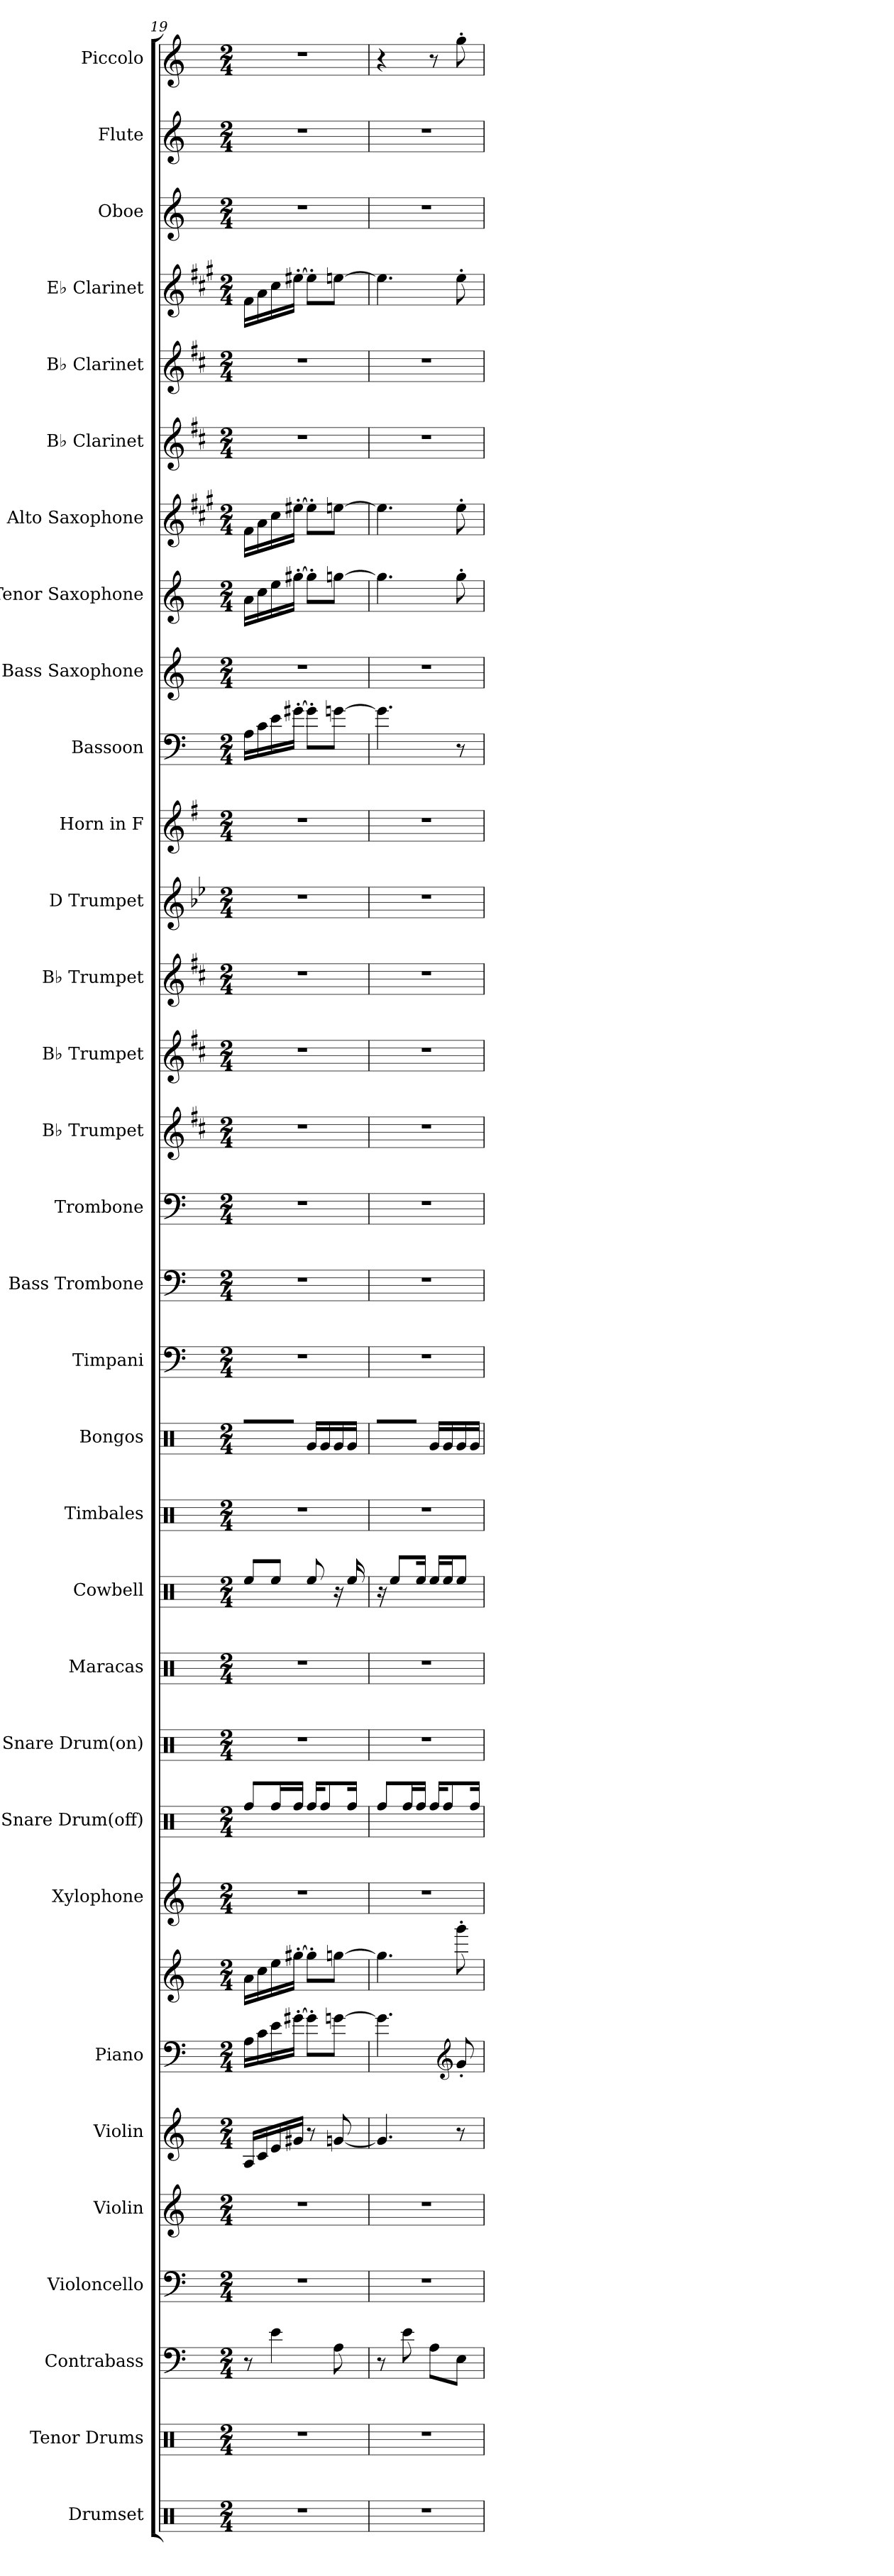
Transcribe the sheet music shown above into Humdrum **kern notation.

**kern	**kern	**kern	**kern	**kern	**kern	**kern	**kern	**kern	**kern	**kern	**kern	**kern	**kern	**kern	**kern	**kern	**kern	**kern	**kern	**kern	**kern	**kern	**kern	**kern	**kern	**kern	**kern	**kern	**kern	**kern	**kern	**kern
*part32	*part31	*part30	*part29	*part28	*part27	*part26	*part26	*part25	*part24	*part23	*part22	*part21	*part20	*part19	*part18	*part17	*part16	*part15	*part14	*part13	*part12	*part11	*part10	*part9	*part8	*part7	*part6	*part5	*part4	*part3	*part2	*part1
*staff33	*staff32	*staff31	*staff30	*staff29	*staff28	*staff27	*staff26	*staff25	*staff24	*staff23	*staff22	*staff21	*staff20	*staff19	*staff18	*staff17	*staff16	*staff15	*staff14	*staff13	*staff12	*staff11	*staff10	*staff9	*staff8	*staff7	*staff6	*staff5	*staff4	*staff3	*staff2	*staff1
*I"Drumset	*I"Tenor Drums	*I"Contrabass	*I"Violoncello	*I"Violin	*I"Violin	*I"Piano	*	*I"Xylophone	*I"Snare Drum(off)	*I"Snare Drum(on)	*I"Maracas	*I"Cowbell	*I"Timbales	*I"Bongos	*I"Timpani	*I"Bass Trombone	*I"Trombone	*I"B♭ Trumpet	*I"B♭ Trumpet	*I"B♭ Trumpet	*I"D Trumpet	*I"Horn in F	*I"Bassoon	*I"Bass Saxophone	*I"Tenor Saxophone	*I"Alto Saxophone	*I"B♭ Clarinet	*I"B♭ Clarinet	*I"E♭ Clarinet	*I"Oboe	*I"Flute	*I"Piccolo
*I'Drs.	*I'T.D.	*I'Cb.	*I'Vc.	*I'Vln.	*I'Vln.	*I'Pno.	*	*I'Xyl.	*	*I'Sn. Dr.	*I'Mrcs.	*I'Cowbell	*I'Timb.	*I'Bongos	*I'Timp.	*I'B. Tbn.	*I'Tbn.	*I'B♭ Tpt.	*I'B♭ Tpt.	*I'B♭ Tpt.	*I'D Tpt.	*	*I'Bsn.	*I'B. Sax.	*I'T. Sax.	*I'A. Sax.	*I'B♭ Cl.	*I'B♭ Cl.	*I'E♭ Cl.	*I'Ob.	*I'Fl.	*I'Picc.
*clefX	*clefX	*clefF4	*clefF4	*clefG2	*clefG2	*clefF4	*clefG2	*clefG2	*clefX	*clefX	*clefX	*clefX	*clefX	*clefX	*clefF4	*clefF4	*clefF4	*clefG2	*clefG2	*clefG2	*clefG2	*clefG2	*clefF4	*clefG2	*clefG2	*clefG2	*clefG2	*clefG2	*clefG2	*clefG2	*clefG2	*clefG2
*	*	*ITrd7c12	*	*	*	*	*	*ITrd-7c-12	*	*	*	*	*	*	*	*	*	*ITrd1c2	*ITrd1c2	*ITrd1c2	*ITrd-1c-2	*ITrd4c7	*	*ITrd15c26	*ITrd8c14	*ITrd5c9	*ITrd1c2	*ITrd1c2	*ITrd-2c-3	*	*	*ITrd-7c-12
*k[]	*k[]	*k[]	*k[]	*k[]	*k[]	*k[]	*k[]	*k[]	*k[]	*k[]	*k[]	*k[]	*k[]	*k[]	*k[]	*k[]	*k[]	*k[]	*k[]	*k[]	*k[]	*k[]	*k[]	*k[]	*k[]	*k[]	*k[]	*k[]	*k[]	*k[]	*k[]	*k[]
*M2/4	*M2/4	*M2/4	*M2/4	*M2/4	*M2/4	*M2/4	*M2/4	*M2/4	*M2/4	*M2/4	*M2/4	*M2/4	*M2/4	*M2/4	*M2/4	*M2/4	*M2/4	*M2/4	*M2/4	*M2/4	*M2/4	*M2/4	*M2/4	*M2/4	*M2/4	*M2/4	*M2/4	*M2/4	*M2/4	*M2/4	*M2/4	*M2/4
=19	=19	=19	=19	=19	=19	=19	=19	=19	=19	=19	=19	=19	=19	=19	=19	=19	=19	=19	=19	=19	=19	=19	=19	=19	=19	=19	=19	=19	=19	=19	=19	=19
2r	2r	8r	2r	2r	16A/LL	16A\LL	16a\LL	2r	8Rff/L	2r	2r	8Ree/L	2r	16R/LL	2r	2r	2r	2r	2r	2r	2r	2r	16A\LL	2r	16A\LL	16A\LL	2r	2r	16a\LL	2r	2r	2r
.	.	.	.	.	16c/	16c\	16cc\	.	.	.	.	.	.	16R/	.	.	.	.	.	.	.	.	16c\	.	16c\	16c\	.	.	16cc\	.	.	.
.	.	4E\	.	.	16e/	16e\	16ee\	.	16Rff/L	.	.	8Ree/J	.	16R/	.	.	.	.	.	.	.	.	16e\	.	16e\	16e\	.	.	16ee\	.	.	.
.	.	.	.	.	16g#X/JJ	[16g#X'\JJ	[16gg#X'\JJ	.	16Rff/JJ	.	.	.	.	16R/JJ	.	.	.	.	.	.	.	.	[16g#X'\JJ	.	[16g#X'\JJ	[16g#X'\JJ	.	.	[16gg#X'\JJ	.	.	.
.	.	.	.	.	8r	8g#'\L]	8gg#'\L]	.	16Rff/KL	.	.	8Ree/	.	16Rg/LL	.	.	.	.	.	.	.	.	8g#'\L]	.	8g#'\L]	8g#'\L]	.	.	8gg#'\L]	.	.	.
.	.	.	.	.	.	.	.	.	8Rff/	.	.	.	.	16Rg/	.	.	.	.	.	.	.	.	.	.	.	.	.	.	.	.	.	.
.	.	8AA\	.	.	[8gn/	[8gn\J	[8ggn\J	.	.	.	.	16r	.	16Rg/	.	.	.	.	.	.	.	.	[8gn\J	.	[8gn\J	[8gn\J	.	.	[8ggn\J	.	.	.
.	.	.	.	.	.	.	.	.	16Rff/Jk	.	.	16Ree/	.	16Rg/JJ	.	.	.	.	.	.	.	.	.	.	.	.	.	.	.	.	.	.
=20	=20	=20	=20	=20	=20	=20	=20	=20	=20	=20	=20	=20	=20	=20	=20	=20	=20	=20	=20	=20	=20	=20	=20	=20	=20	=20	=20	=20	=20	=20	=20	=20
2r	2r	8r	2r	2r	4.g/]	4.g\]	4.gg\]	2r	8Rff/L	2r	2r	16r	2r	16R/LL	2r	2r	2r	2r	2r	2r	2r	2r	4.g\]	2r	4.g\]	4.g\]	2r	2r	4.gg\]	2r	2r	4r
.	.	.	.	.	.	.	.	.	.	.	.	8Ree/L	.	16R/	.	.	.	.	.	.	.	.	.	.	.	.	.	.	.	.	.	.
.	.	8E\	.	.	.	.	.	.	16Rff/L	.	.	.	.	16R/	.	.	.	.	.	.	.	.	.	.	.	.	.	.	.	.	.	.
.	.	.	.	.	.	.	.	.	16Rff/JJ	.	.	16Ree/Jk	.	16R/JJ	.	.	.	.	.	.	.	.	.	.	.	.	.	.	.	.	.	.
.	.	8AA\L	.	.	.	.	.	.	16Rff/KL	.	.	16Ree/LL	.	16Rg/LL	.	.	.	.	.	.	.	.	.	.	.	.	.	.	.	.	.	8r
.	.	.	.	.	.	.	.	.	8Rff/	.	.	16Ree/J	.	16Rg/	.	.	.	.	.	.	.	.	.	.	.	.	.	.	.	.	.	.
*	*	*	*	*	*	*clefG2	*	*	*	*	*	*	*	*	*	*	*	*	*	*	*	*	*	*	*	*	*	*	*	*	*	*
.	.	8EE\J	.	.	8r	8g'/	8ggg'\	.	.	.	.	8Ree/J	.	16Rg/	.	.	.	.	.	.	.	.	8r	.	8g'\	8g'\	.	.	8gg'\	.	.	8ggg'\
.	.	.	.	.	.	.	.	.	16Rff/Jk	.	.	.	.	16Rg/JJ	.	.	.	.	.	.	.	.	.	.	.	.	.	.	.	.	.	.
=	=	=	=	=	=	=	=	=	=	=	=	=	=	=	=	=	=	=	=	=	=	=	=	=	=	=	=	=	=	=	=	=
*-	*-	*-	*-	*-	*-	*-	*-	*-	*-	*-	*-	*-	*-	*-	*-	*-	*-	*-	*-	*-	*-	*-	*-	*-	*-	*-	*-	*-	*-	*-	*-	*-
